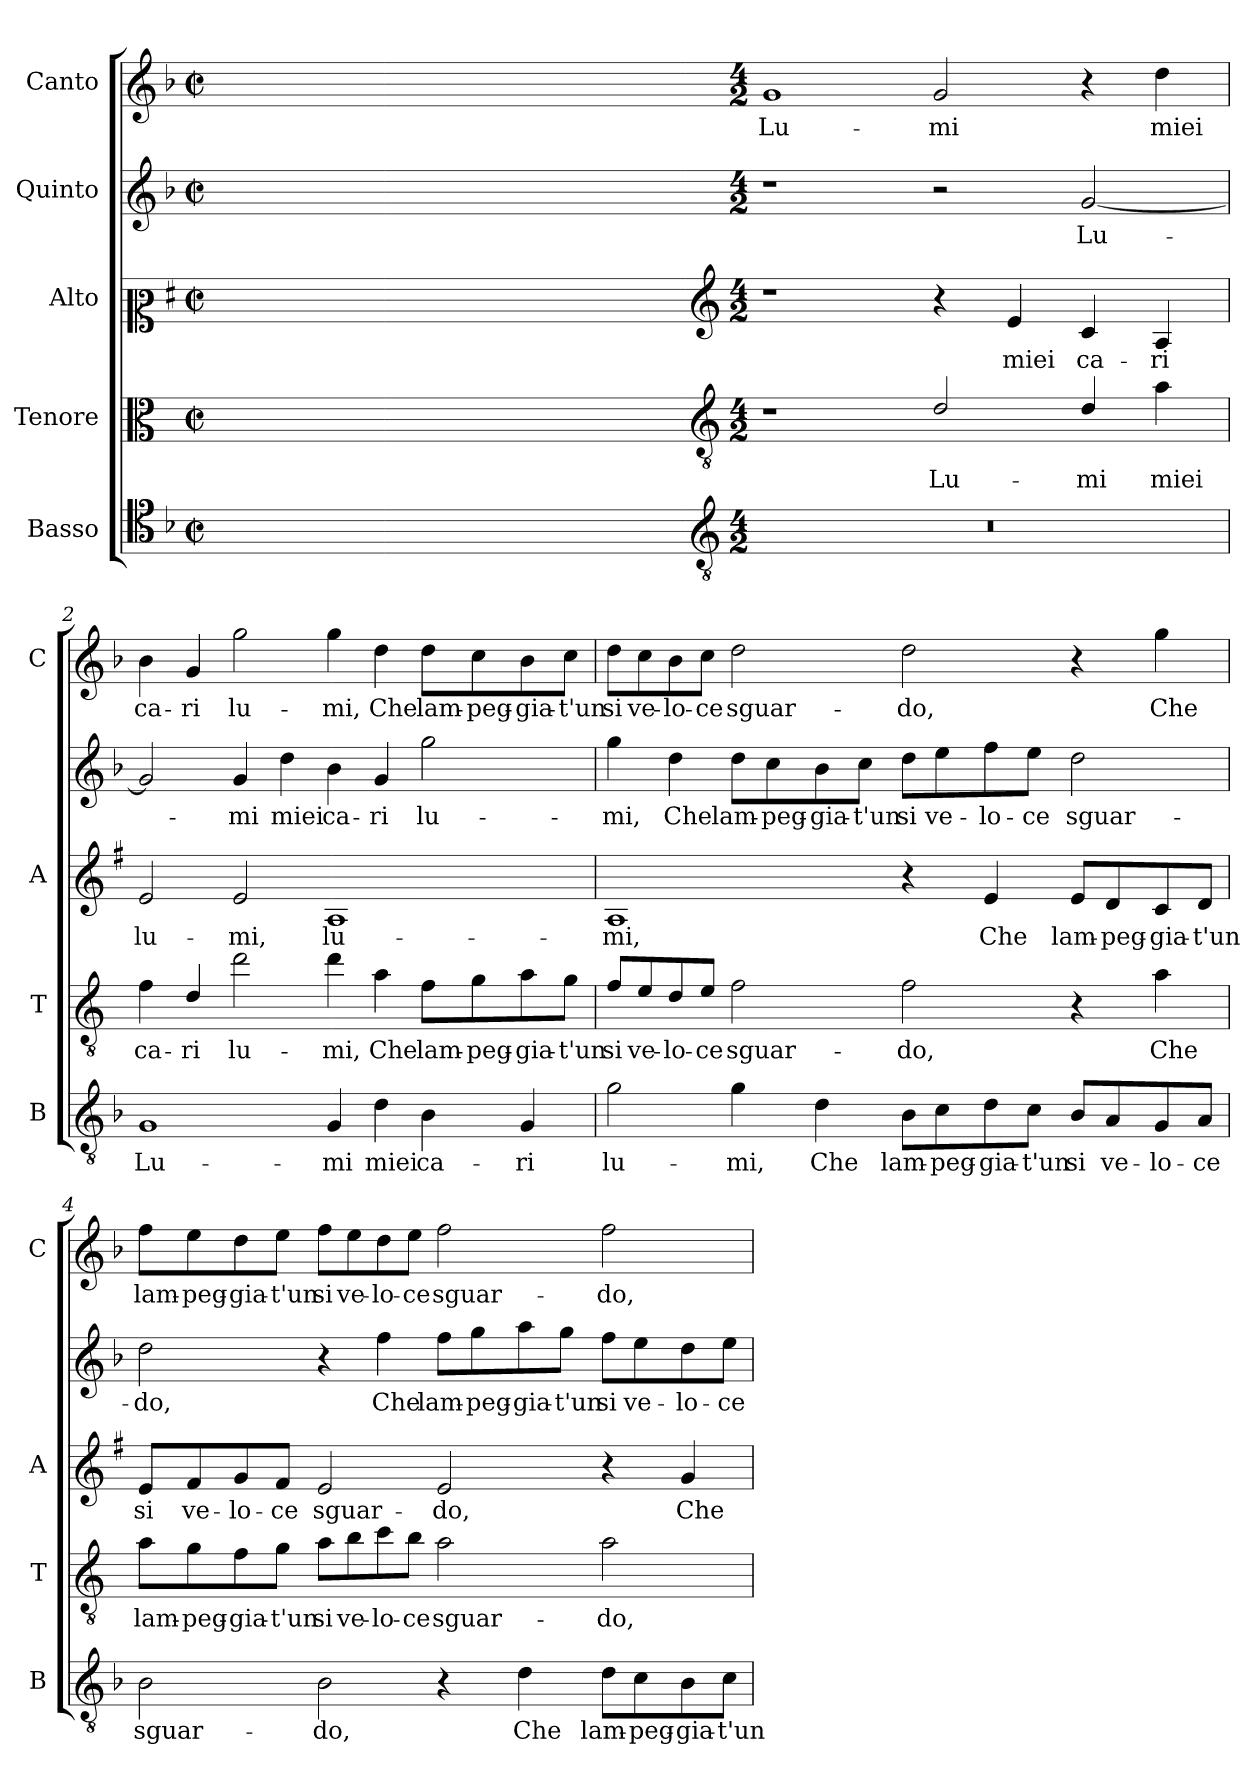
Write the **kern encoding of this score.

**kern	**text	**kern	**text	**kern	**text	**kern	**text	**kern	**text
*part5	*part5	*part4	*part4	*part3	*part3	*part2	*part2	*part1	*part1
*staff5	*staff5	*staff4	*staff4	*staff3	*staff3	*staff2	*staff2	*staff1	*staff1
*I"Basso	*	*I"Tenore	*	*I"Alto	*	*I"Quinto	*	*I"Canto	*
*I'B	*	*I'T	*	*I'A	*	*	*	*I'C	*
*clefC4	*	*clefC3	*	*clefC2	*	*clefG2	*	*clefG2	*
*	*	*ITrd4c7	*	*ITrd1c2	*	*	*	*	*
*k[b-]	*	*k[b-]	*	*k[b-]	*	*k[b-]	*	*k[b-]	*
*F:	*	*F:	*	*F:	*	*F:	*	*F:	*
*M2/2	*	*M2/2	*	*M2/2	*	*M2/2	*	*M2/2	*
*met(c|)	*	*met(c|)	*	*met(c|)	*	*met(c|)	*	*met(c|)	*
=	=	=	=	=	=	=	=	=	=
1ryy	.	1ryy	.	1ryy	.	1ryy	.	1ryy	.
=1X-	=1X-	=1X-	=1X-	=1X-	=1X-	=1X-	=1X-	=1X-	=1X-
4ryy	.	4ryy	.	4ryy	.	4ryy	.	4ryy	.
4ryy	.	4ryy	.	4ryy	.	4ryy	.	4ryy	.
4ryy	.	4ryy	.	4ryy	.	4ryy	.	4ryy	.
4ryy	.	4ryy	.	4ryy	.	4ryy	.	4ryy	.
=1-	=1-	=1-	=1-	=1-	=1-	=1-	=1-	=1-	=1-
*clefGv2	*	*clefGv2	*	*clefG2	*	*	*	*	*
*M4/2	*	*M4/2	*	*M4/2	*	*M4/2	*	*M4/2	*
!	!	!	!	!	!	!	!	!	!LO:LY:b
0r	.	1r	.	1r	.	1r	.	1g	Lu-
!	!	!	!LO:LY:b	!	!	!	!	!	!LO:LY:b
.	.	2G/	Lu-	4r	.	2r	.	2g/	-mi
!	!	!	!	!	!LO:LY:b	!	!	!	!
.	.	.	.	4d/	miei	.	.	.	.
!	!	!	!LO:LY:b	!	!LO:LY:b	!	!LO:LY:b	!	!
.	.	4G/	-mi	4B-/	ca-	[2g/	Lu-	4r	.
!	!	!	!LO:LY:b	!	!LO:LY:b	!	!	!	!LO:LY:b
.	.	4d\	miei	4G/	-ri	.	.	4dd\	miei
=2	=2	=2	=2	=2	=2	=2	=2	=2	=2
!	!LO:LY:b	!	!LO:LY:b	!	!LO:LY:b	!	!	!	!LO:LY:b
1G	Lu-	4B-\	ca-	2d/	lu-	2g/]	.	4b-\	ca-
!	!	!	!LO:LY:b	!	!	!	!	!	!LO:LY:b
.	.	4G/	-ri	.	.	.	.	4g/	-ri
!	!	!	!LO:LY:b	!	!LO:LY:b	!	!LO:LY:b	!	!LO:LY:b
.	.	2g\	lu-	2d/	-mi,	4g/	-mi	2gg\	lu-
!	!	!	!	!	!	!	!LO:LY:b	!	!
.	.	.	.	.	.	4dd\	miei	.	.
!	!LO:LY:b	!	!LO:LY:b	!	!LO:LY:b	!	!LO:LY:b	!	!LO:LY:b
4G/	-mi	4g\	-mi,	1G	lu-	4b-\	ca-	4gg\	-mi,
!	!LO:LY:b	!	!LO:LY:b	!	!	!	!LO:LY:b	!	!LO:LY:b
4d\	miei	4d\	Che	.	.	4g/	-ri	4dd\	Che
!	!LO:LY:b	!	!LO:LY:b	!	!	!	!LO:LY:b	!	!LO:LY:b
4B-\	ca-	8B-\L	lam-	.	.	2gg\	lu-	8dd\L	lam-
!	!	!	!LO:LY:b	!	!	!	!	!	!LO:LY:b
.	.	8c\	-peg-	.	.	.	.	8cc\	-peg-
!	!LO:LY:b	!	!LO:LY:b	!	!	!	!	!	!LO:LY:b
4G/	-ri	8d\	-gia-	.	.	.	.	8b-\	-gia-
!	!	!	!LO:LY:b	!	!	!	!	!	!LO:LY:b
.	.	8c\J	-t'un	.	.	.	.	8cc\J	-t'un
!!LO:LB:g=z
=3	=3	=3	=3	=3	=3	=3	=3	=3	=3
!	!LO:LY:b	!	!LO:LY:b	!	!LO:LY:b	!	!LO:LY:b	!	!LO:LY:b
2g\	lu-	8B-/L	si	1G	-mi,	4gg\	-mi,	8dd\L	si
!	!	!	!LO:LY:b	!	!	!	!	!	!LO:LY:b
.	.	8A/	ve-	.	.	.	.	8cc\	ve-
!	!	!	!LO:LY:b	!	!	!	!LO:LY:b	!	!LO:LY:b
.	.	8G/	-lo-	.	.	4dd\	Che	8b-\	-lo-
!	!	!	!LO:LY:b	!	!	!	!	!	!LO:LY:b
.	.	8A/J	-ce	.	.	.	.	8cc\J	-ce
!	!LO:LY:b	!	!LO:LY:b	!	!	!	!LO:LY:b	!	!LO:LY:b
4g\	-mi,	2B-\	sguar-	.	.	8dd\L	lam-	2dd\	sguar-
!	!	!	!	!	!	!	!LO:LY:b	!	!
.	.	.	.	.	.	8cc\	-peg-	.	.
!	!LO:LY:b	!	!	!	!	!	!LO:LY:b	!	!
4d\	Che	.	.	.	.	8b-\	-gia-	.	.
!	!	!	!	!	!	!	!LO:LY:b	!	!
.	.	.	.	.	.	8cc\J	-t'un	.	.
!	!LO:LY:b	!	!LO:LY:b	!	!	!	!LO:LY:b	!	!LO:LY:b
8B-\L	lam-	2B-\	-do,	4r	.	8dd\L	si	2dd\	-do,
!	!LO:LY:b	!	!	!	!	!	!LO:LY:b	!	!
8c\	-peg-	.	.	.	.	8ee\	ve-	.	.
!	!LO:LY:b	!	!	!	!LO:LY:b	!	!LO:LY:b	!	!
8d\	-gia-	.	.	4d/	Che	8ff\	-lo-	.	.
!	!LO:LY:b	!	!	!	!	!	!LO:LY:b	!	!
8c\J	-t'un	.	.	.	.	8ee\J	-ce	.	.
!	!LO:LY:b	!	!	!	!LO:LY:b	!	!LO:LY:b	!	!
8B-/L	si	4r	.	8d/L	lam-	2dd\	sguar-	4r	.
!	!LO:LY:b	!	!	!	!LO:LY:b	!	!	!	!
8A/	ve-	.	.	8c/	-peg-	.	.	.	.
!	!LO:LY:b	!	!LO:LY:b	!	!LO:LY:b	!	!	!	!LO:LY:b
8G/	-lo-	4d\	Che	8B-/	-gia-	.	.	4gg\	Che
!	!LO:LY:b	!	!	!	!LO:LY:b	!	!	!	!
8A/J	-ce	.	.	8c/J	-t'un	.	.	.	.
!!LO:PB:g=z
=4	=4	=4	=4	=4	=4	=4	=4	=4	=4
!	!LO:LY:b	!	!LO:LY:b	!	!LO:LY:b	!	!LO:LY:b	!	!LO:LY:b
2B-\	sguar-	8d\L	lam-	8d/L	si	2dd\	-do,	8ff\L	lam-
!	!	!	!LO:LY:b	!	!LO:LY:b	!	!	!	!LO:LY:b
.	.	8c\	-peg-	8e/	ve-	.	.	8ee\	-peg-
!	!	!	!LO:LY:b	!	!LO:LY:b	!	!	!	!LO:LY:b
.	.	8B-\	-gia-	8f/	-lo-	.	.	8dd\	-gia-
!	!	!	!LO:LY:b	!	!LO:LY:b	!	!	!	!LO:LY:b
.	.	8c\J	-t'un	8e/J	-ce	.	.	8ee\J	-t'un
!	!LO:LY:b	!	!LO:LY:b	!	!LO:LY:b	!	!	!	!LO:LY:b
2B-\	-do,	8d\L	si	2d/	sguar-	4r	.	8ff\L	si
!	!	!	!LO:LY:b	!	!	!	!	!	!LO:LY:b
.	.	8e\	ve-	.	.	.	.	8ee\	ve-
!	!	!	!LO:LY:b	!	!	!	!LO:LY:b	!	!LO:LY:b
.	.	8f\	-lo-	.	.	4ff\	Che	8dd\	-lo-
!	!	!	!LO:LY:b	!	!	!	!	!	!LO:LY:b
.	.	8e\J	-ce	.	.	.	.	8ee\J	-ce
!	!	!	!LO:LY:b	!	!LO:LY:b	!	!LO:LY:b	!	!LO:LY:b
4r	.	2d\	sguar-	2d/	-do,	8ff\L	lam-	2ff\	sguar-
!	!	!	!	!	!	!	!LO:LY:b	!	!
.	.	.	.	.	.	8gg\	-peg-	.	.
!	!LO:LY:b	!	!	!	!	!	!LO:LY:b	!	!
4d\	Che	.	.	.	.	8aa\	-gia-	.	.
!	!	!	!	!	!	!	!LO:LY:b	!	!
.	.	.	.	.	.	8gg\J	-t'un	.	.
!	!LO:LY:b	!	!LO:LY:b	!	!	!	!LO:LY:b	!	!LO:LY:b
8d\L	lam-	2d\	-do,	4r	.	8ff\L	si	2ff\	-do,
!	!LO:LY:b	!	!	!	!	!	!LO:LY:b	!	!
8c\	-peg-	.	.	.	.	8ee\	ve-	.	.
!	!LO:LY:b	!	!	!	!LO:LY:b	!	!LO:LY:b	!	!
8B-\	-gia-	.	.	4f/	Che	8dd\	-lo-	.	.
!	!LO:LY:b	!	!	!	!	!	!LO:LY:b	!	!
8c\J	-t'un	.	.	.	.	8ee\J	-ce	.	.
=	=	=	=	=	=	=	=	=	=
*-	*-	*-	*-	*-	*-	*-	*-	*-	*-
